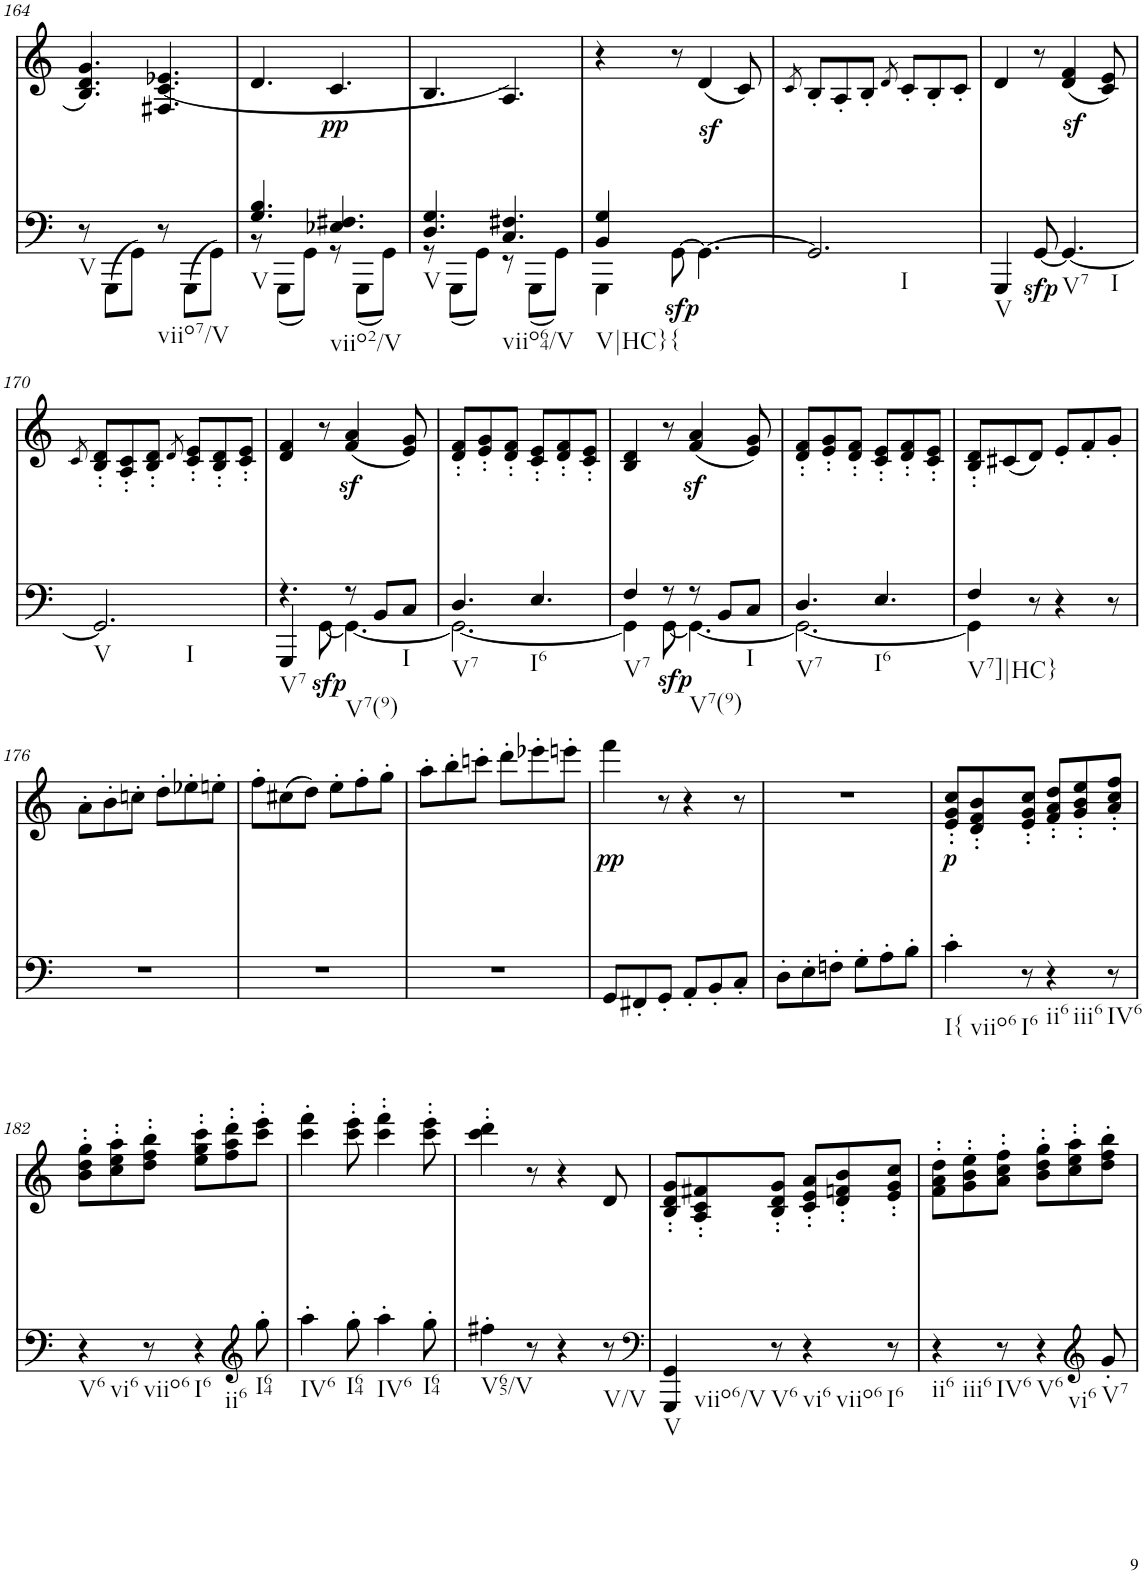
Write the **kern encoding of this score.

**kern	**dynam	**kern	**dynam
*part2	*part2	*part1	*part1
*staff2	*staff2	*staff1	*staff1
*I"piano	*	*I"piano	*
*I'Pno	*	*I'Pno	*
!!LO:PB:g=z
*clefF4	*	*clefG2	*
*k[]	*	*k[]	*
*M6/8	*	*M6/8	*
=164	=164	=164	=164
!LO:TX:b:t=V	!	!	!
8r	.	4.B/ 4.d/ 4.g/	.
(8GGG\L	.	.	.
8GG\J)	.	.	.
!LO:TX:b:t=viio7/V	!	!	!
8r	.	(4.F#X/ 4.c/ 4.e-X/	.
(8GGG\L	.	.	.
8GG\J)	.	.	.
=165	=165	=165	=165
*^	*	*	*
!LO:TX:b:t=V	!	!	!	!
4.G/ 4.B/	8r	.	4.d/	.
.	(8GGG\L	.	.	.
.	8GG\J)	.	.	.
!LO:TX:b:t=viio2/V	!	!	!	!
!	!	!	!	!LO:DY:b
4.E-X/ 4.F#X/	8r	.	4.c/	pp
.	(8GGG\L	.	.	.
.	8GG\J)	.	.	.
=166	=166	=166	=166	=166
!LO:TX:b:t=V	!	!	!	!
4.D/ 4.G/	8r	.	4.B/	.
.	(8GGG\L	.	.	.
.	8GG\J)	.	.	.
!LO:TX:b:t=viio64/V	!	!	!	!
4.C/ 4.F#X/	8r	.	4.A/)	.
.	(8GGG\L	.	.	.
.	8GG\J)	.	.	.
=167	=167	=167	=167	=167
!LO:TX:b:t=V|HC}	!	!	!	!
4BB/ 4G/	4GGG\	.	4r	.
!LO:TX:b:t={	!	!	!	!
!	!	!LO:DY:b	!	!
[8GG\	2ryy	sfp	8r	.
4.GG\_	.	.	(4dz</	.
.	.	.	8c/)	.
*v	*v	*	*	*
=168	=168	=168	=168
.	.	8qc/	.
!LO:TX:b:t=I	!	!	!
2.GG/]	.	8B'/L	.
.	.	8A'/	.
.	.	8B'/J	.
.	.	8qd/	.
.	.	8c'/L	.
.	.	8B'/	.
.	.	8c'/J	.
=169	=169	=169	=169
!LO:TX:b:t=V	!	!	!
4GGG/	.	4d/	.
!	!LO:DY:b	!	!
[8GG/	sfp	8r	.
!LO:TX:b:t=V7	!	!	!
!LO:TX:b:t=I	!	!	!
4.GG/_	.	(4d/z< 4f/z<	.
.	.	8c/ 8e/)	.
!!LO:LB:g=z
=170	=170	=170	=170
.	.	8qc/	.
!LO:TX:b:t=V	!	!	!
!LO:TX:b:t=I	!	!	!
2.GG/]	.	8B/' 8d/'L	.
.	.	8A/' 8c/'	.
.	.	8B/' 8d/'J	.
.	.	8qd/	.
.	.	8c/' 8e/'L	.
.	.	8B/' 8d/'	.
.	.	8c/' 8e/'J	.
=171	=171	=171	=171
*^	*	*	*
!LO:TX:b:t=V7	!	!	!	!
4.r	4GGG/	.	4d/ 4f/	.
!	!	!LO:DY:b	!	!
.	[8GG\	sfp	8r	.
!LO:TX:b:t=V7(9)	!	!	!	!
8r	4.GG\_	.	(4f/z< 4a/z<	.
8BB/L	.	.	.	.
!LO:TX:b:t=I	!	!	!	!
8C/J	.	.	8e/ 8g/)	.
=172	=172	=172	=172	=172
!LO:TX:b:t=V7	!	!	!	!
4.D/	2.GG\_	.	8d/' 8f/'L	.
.	.	.	8e/' 8g/'	.
.	.	.	8d/' 8f/'J	.
!LO:TX:b:t=I6	!	!	!	!
4.E/	.	.	8c/' 8e/'L	.
.	.	.	8d/' 8f/'	.
.	.	.	8c/' 8e/'J	.
=173	=173	=173	=173	=173
!LO:TX:b:t=V7	!	!	!	!
4F/	4GG\]	.	4B/ 4d/	.
!	!	!LO:DY:b	!	!
8r	[8GG\	sfp	8r	.
!LO:TX:b:t=V7(9)	!	!	!	!
8r	4.GG\_	.	(4f/z< 4a/z<	.
8BB/L	.	.	.	.
!LO:TX:b:t=I	!	!	!	!
8C/J	.	.	8e/ 8g/)	.
=174	=174	=174	=174	=174
!LO:TX:b:t=V7	!	!	!	!
4.D/	2.GG\_	.	8d/' 8f/'L	.
.	.	.	8e/' 8g/'	.
.	.	.	8d/' 8f/'J	.
!LO:TX:b:t=I6	!	!	!	!
4.E/	.	.	8c/' 8e/'L	.
.	.	.	8d/' 8f/'	.
.	.	.	8c/' 8e/'J	.
=175	=175	=175	=175	=175
!LO:TX:b:t=V7]|HC}	!	!	!	!
4F/	4GG\]	.	8B/' 8d/'L	.
.	.	.	(8c#X/	.
8r	2ryy	.	8d/J)	.
4r	.	.	8e'/L	.
.	.	.	8f'/	.
8r	.	.	8g'/J	.
*v	*v	*	*	*
!!LO:LB:g=z
=176	=176	=176	=176
2.r	.	8a'\L	.
.	.	8b'\	.
.	.	8ccn'\J	.
.	.	8dd'\L	.
.	.	8ee-X'\	.
.	.	8een'\J	.
=177	=177	=177	=177
2.r	.	8ff'\L	.
.	.	(8cc#X\	.
.	.	8dd\J)	.
.	.	8ee'\L	.
.	.	8ff'\	.
.	.	8gg'\J	.
=178	=178	=178	=178
2.r	.	8aa'\L	.
.	.	8bb'\	.
.	.	8cccn'\J	.
.	.	8ddd'\L	.
.	.	8eee-X'\	.
.	.	8eeen'\J	.
=179	=179	=179	=179
!	!	!	!LO:DY:b
8GG/L	.	4fff\	pp
8FF#X'/	.	.	.
8GG'/J	.	8r	.
8AA'/L	.	4r	.
8BB'/	.	.	.
8C'/J	.	8r	.
=180	=180	=180	=180
8D'\L	.	2.r	.
8E'\	.	.	.
8Fn'\J	.	.	.
8G'\L	.	.	.
8A'\	.	.	.
8B'\J	.	.	.
=181	=181	=181	=181
!LO:TX:b:t=I{	!	!	!
!LO:TX:b:t=viio6	!	!	!
!	!	!	!LO:DY:b
4c'\	.	8e/' 8g/' 8cc/'L	p
.	.	8d/' 8f/' 8b/'	.
!LO:TX:b:t=I6	!	!	!
8r	.	8e/' 8g/' 8cc/'J	.
!LO:TX:b:t=ii6	!	!	!
!LO:TX:b:t=iii6	!	!	!
4r	.	8f/' 8a/' 8dd/'L	.
.	.	8g/' 8b/' 8ee/'	.
!LO:TX:b:t=IV6	!	!	!
8r	.	8a/' 8cc/' 8ff/'J	.
!!LO:LB:g=z
=182	=182	=182	=182
!LO:TX:b:t=V6	!	!	!
!LO:TX:b:t=vi6	!	!	!
4r	.	8b\' 8dd\' 8gg\'L	.
.	.	8cc\' 8ee\' 8aa\'	.
!LO:TX:b:t=viio6	!	!	!
8r	.	8dd\' 8ff\' 8bb\'J	.
!LO:TX:b:t=I6	!	!	!
!LO:TX:b:t=ii6	!	!	!
4r	.	8ee\' 8gg\' 8ccc\'L	.
.	.	8ff\' 8aa\' 8ddd\'	.
*clefG2	*	*	*
!LO:TX:b:t=I64	!	!	!
8gg'\	.	8ccc\' 8eee\'J	.
=183	=183	=183	=183
!LO:TX:b:t=IV6	!	!	!
4aa'\	.	4ccc\' 4fff\'	.
!LO:TX:b:t=I64	!	!	!
8gg'\	.	8ccc\' 8eee\'	.
!LO:TX:b:t=IV6	!	!	!
4aa'\	.	4ccc\' 4fff\'	.
!LO:TX:b:t=I64	!	!	!
8gg'\	.	8ccc\' 8eee\'	.
=184	=184	=184	=184
!LO:TX:b:t=V65/V	!	!	!
4ff#X'\	.	4ccc\' 4ddd\'	.
8r	.	8r	.
4r	.	4r	.
!LO:TX:b:t=V/V	!	!	!
8r	.	8d/	.
=185	=185	=185	=185
*clefF4	*	*	*
!LO:TX:b:t=V	!	!	!
!LO:TX:b:t=viio6/V	!	!	!
4GGG/ 4GG/	.	8B/' 8d/' 8g/'L	.
.	.	8A/' 8c/' 8f#X/'	.
!LO:TX:b:t=V6	!	!	!
8r	.	8B/' 8d/' 8g/'J	.
!LO:TX:b:t=vi6	!	!	!
!LO:TX:b:t=viio6	!	!	!
4r	.	8c/' 8e/' 8a/'L	.
.	.	8d/' 8fn/' 8b/'	.
!LO:TX:b:t=I6	!	!	!
8r	.	8e/' 8g/' 8cc/'J	.
=186	=186	=186	=186
!LO:TX:b:t=ii6	!	!	!
!LO:TX:b:t=iii6	!	!	!
4r	.	8f\' 8a\' 8dd\'L	.
.	.	8g\' 8b\' 8ee\'	.
!LO:TX:b:t=IV6	!	!	!
8r	.	8a\' 8cc\' 8ff\'J	.
!LO:TX:b:t=V6	!	!	!
!LO:TX:b:t=vi6	!	!	!
4r	.	8b\' 8dd\' 8gg\'L	.
.	.	8cc\' 8ee\' 8aa\'	.
*clefG2	*	*	*
!LO:TX:b:t=V7	!	!	!
8g'/	.	8dd\' 8ff\' 8bb\'J	.
=	=	=	=
*-	*-	*-	*-
